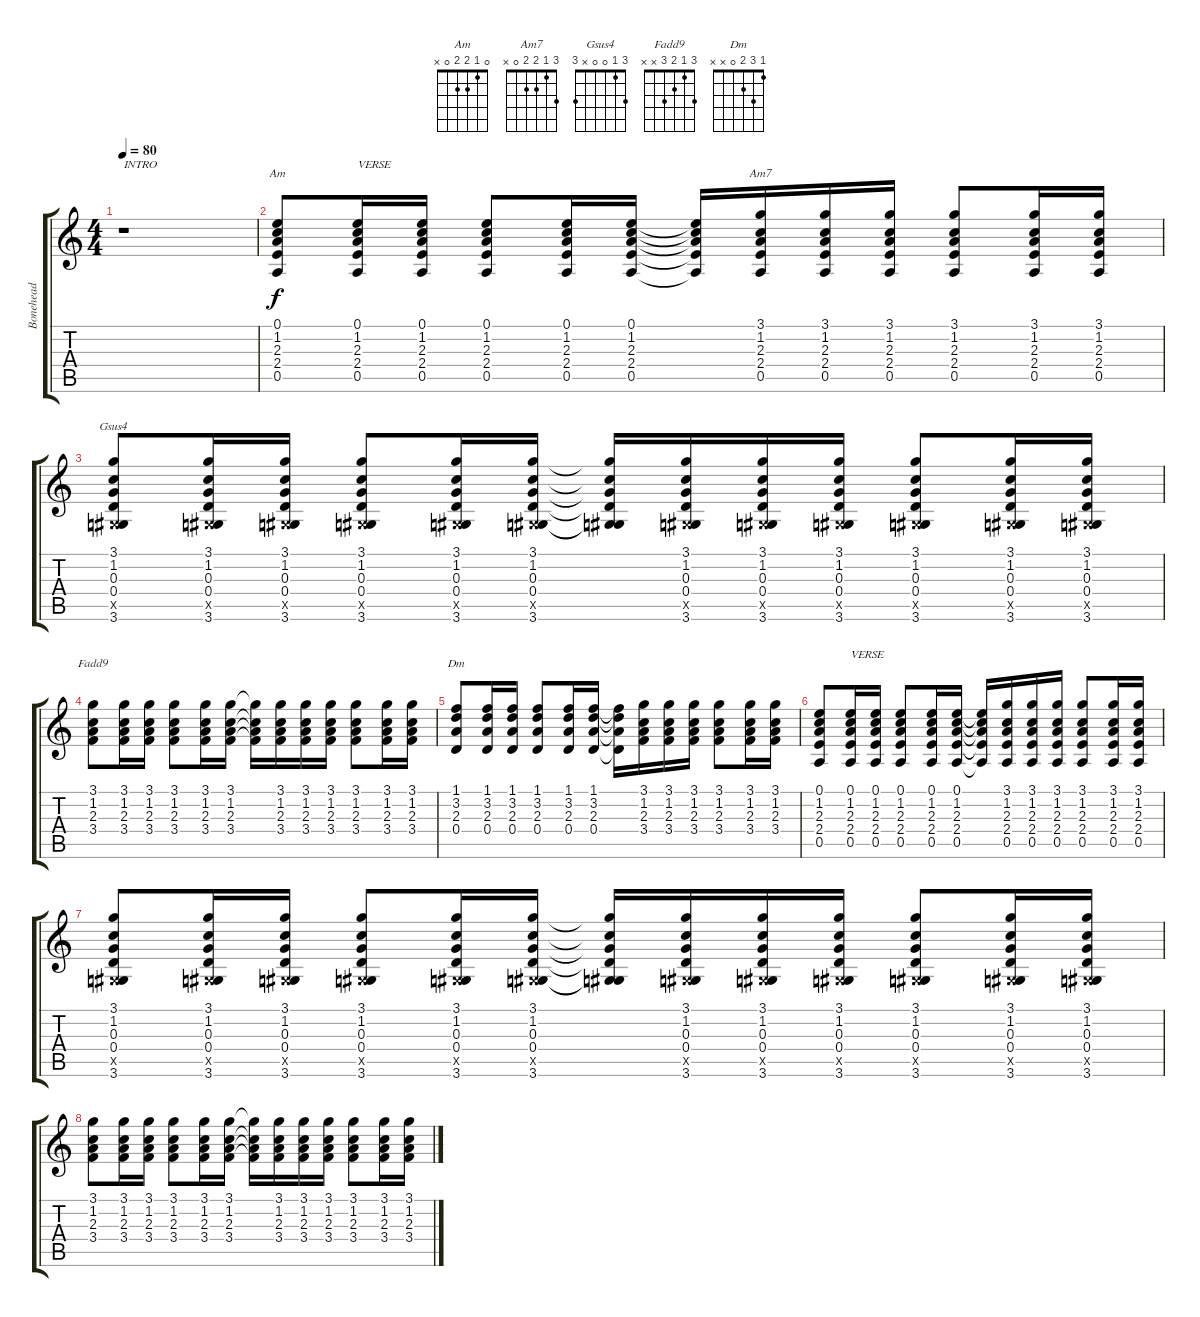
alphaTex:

\track ("Bonehead" "Bonehead") {instrument acousticguitarsteel}
\staff {score tabs}
\tuning (E4 B3 G3 D3 A2 E2) {hide}
\chord ("Am" 0 1 2 2 0 x)
\chord ("Am7" 3 1 2 2 0 x)
\chord ("Gsus4" 3 1 0 0 x 3)
\chord ("Fadd9" 3 1 2 3 x x)
\chord ("Dm" 1 3 2 0 x x)
\ts (4 4)
\tempo 80
\clef g2
\ks c
r.1{txt "INTRO" dy f instrument acousticguitarsteel} |
(0.1 1.2 2.3 2.4 0.5).8{ch "Am"} (0.1 1.2 2.3 2.4 0.5).16{txt "VERSE"} (0.1 1.2 2.3 2.4 0.5).16 (0.1 1.2 2.3 2.4 0.5).8 (0.1 1.2 2.3 2.4 0.5).16 (0.1 1.2 2.3 2.4 0.5).16 (0.1{t} 1.2{t} 2.3{t} 2.4{t} 0.5{t}).16 (3.1 1.2 2.3 2.4 0.5).16{ch "Am7"} (3.1 1.2 2.3 2.4 0.5).16 (3.1 1.2 2.3 2.4 0.5).16 (3.1 1.2 2.3 2.4 0.5).8 (3.1 1.2 2.3 2.4 0.5).16 (3.1 1.2 2.3 2.4 0.5).16 |
(3.1 1.2 0.3 0.4 -1.5{x} 3.6).8{ch "Gsus4"} (3.1 1.2 0.3 0.4 -1.5{x} 3.6).16 (3.1 1.2 0.3 0.4 -1.5{x} 3.6).16 (3.1 1.2 0.3 0.4 -1.5{x} 3.6).8 (3.1 1.2 0.3 0.4 -1.5{x} 3.6).16 (3.1 1.2 0.3 0.4 -1.5{x} 3.6).16 (3.1{t} 1.2{t} 0.3{t} 0.4{t} -1.5{t} 3.6{t}).16 (3.1 1.2 0.3 0.4 -1.5{x} 3.6).16 (3.1 1.2 0.3 0.4 -1.5{x} 3.6).16 (3.1 1.2 0.3 0.4 -1.5{x} 3.6).16 (3.1 1.2 0.3 0.4 -1.5{x} 3.6).8 (3.1 1.2 0.3 0.4 -1.5{x} 3.6).16 (3.1 1.2 0.3 0.4 -1.5{x} 3.6).16 |
(3.1 1.2 2.3 3.4).8{ch "Fadd9"} (3.1 1.2 2.3 3.4).16 (3.1 1.2 2.3 3.4).16 (3.1 1.2 2.3 3.4).8 (3.1 1.2 2.3 3.4).16 (3.1 1.2 2.3 3.4).16 (3.1{t} 1.2{t} 2.3{t} 3.4{t}).16 (3.1 1.2 2.3 3.4).16 (3.1 1.2 2.3 3.4).16 (3.1 1.2 2.3 3.4).16 (3.1 1.2 2.3 3.4).8 (3.1 1.2 2.3 3.4).16 (3.1 1.2 2.3 3.4).16 |
(1.1 3.2 2.3 0.4).8{ch "Dm"} (1.1 3.2 2.3 0.4).16 (1.1 3.2 2.3 0.4).16 (1.1 3.2 2.3 0.4).8 (1.1 3.2 2.3 0.4).16 (1.1 3.2 2.3 0.4).16 (1.1{t} 3.2{t} 2.3{t} 0.4{t}).16 (3.1 1.2 2.3 3.4).16 (3.1 1.2 2.3 3.4).16 (3.1 1.2 2.3 3.4).16 (3.1 1.2 2.3 3.4).8 (3.1 1.2 2.3 3.4).16 (3.1 1.2 2.3 3.4).16 |
(0.1 1.2 2.3 2.4 0.5).8 (0.1 1.2 2.3 2.4 0.5).16{txt "VERSE"} (0.1 1.2 2.3 2.4 0.5).16 (0.1 1.2 2.3 2.4 0.5).8 (0.1 1.2 2.3 2.4 0.5).16 (0.1 1.2 2.3 2.4 0.5).16 (0.1{t} 1.2{t} 2.3{t} 2.4{t} 0.5{t}).16 (3.1 1.2 2.3 2.4 0.5).16 (3.1 1.2 2.3 2.4 0.5).16 (3.1 1.2 2.3 2.4 0.5).16 (3.1 1.2 2.3 2.4 0.5).8 (3.1 1.2 2.3 2.4 0.5).16 (3.1 1.2 2.3 2.4 0.5).16 |
(3.1 1.2 0.3 0.4 -1.5{x} 3.6).8 (3.1 1.2 0.3 0.4 -1.5{x} 3.6).16 (3.1 1.2 0.3 0.4 -1.5{x} 3.6).16 (3.1 1.2 0.3 0.4 -1.5{x} 3.6).8 (3.1 1.2 0.3 0.4 -1.5{x} 3.6).16 (3.1 1.2 0.3 0.4 -1.5{x} 3.6).16 (3.1{t} 1.2{t} 0.3{t} 0.4{t} -1.5{t} 3.6{t}).16 (3.1 1.2 0.3 0.4 -1.5{x} 3.6).16 (3.1 1.2 0.3 0.4 -1.5{x} 3.6).16 (3.1 1.2 0.3 0.4 -1.5{x} 3.6).16 (3.1 1.2 0.3 0.4 -1.5{x} 3.6).8 (3.1 1.2 0.3 0.4 -1.5{x} 3.6).16 (3.1 1.2 0.3 0.4 -1.5{x} 3.6).16 |
(3.1 1.2 2.3 3.4).8 (3.1 1.2 2.3 3.4).16 (3.1 1.2 2.3 3.4).16 (3.1 1.2 2.3 3.4).8 (3.1 1.2 2.3 3.4).16 (3.1 1.2 2.3 3.4).16 (3.1{t} 1.2{t} 2.3{t} 3.4{t}).16 (3.1 1.2 2.3 3.4).16 (3.1 1.2 2.3 3.4).16 (3.1 1.2 2.3 3.4).16 (3.1 1.2 2.3 3.4).8 (3.1 1.2 2.3 3.4).16 (3.1 1.2 2.3 3.4).16
